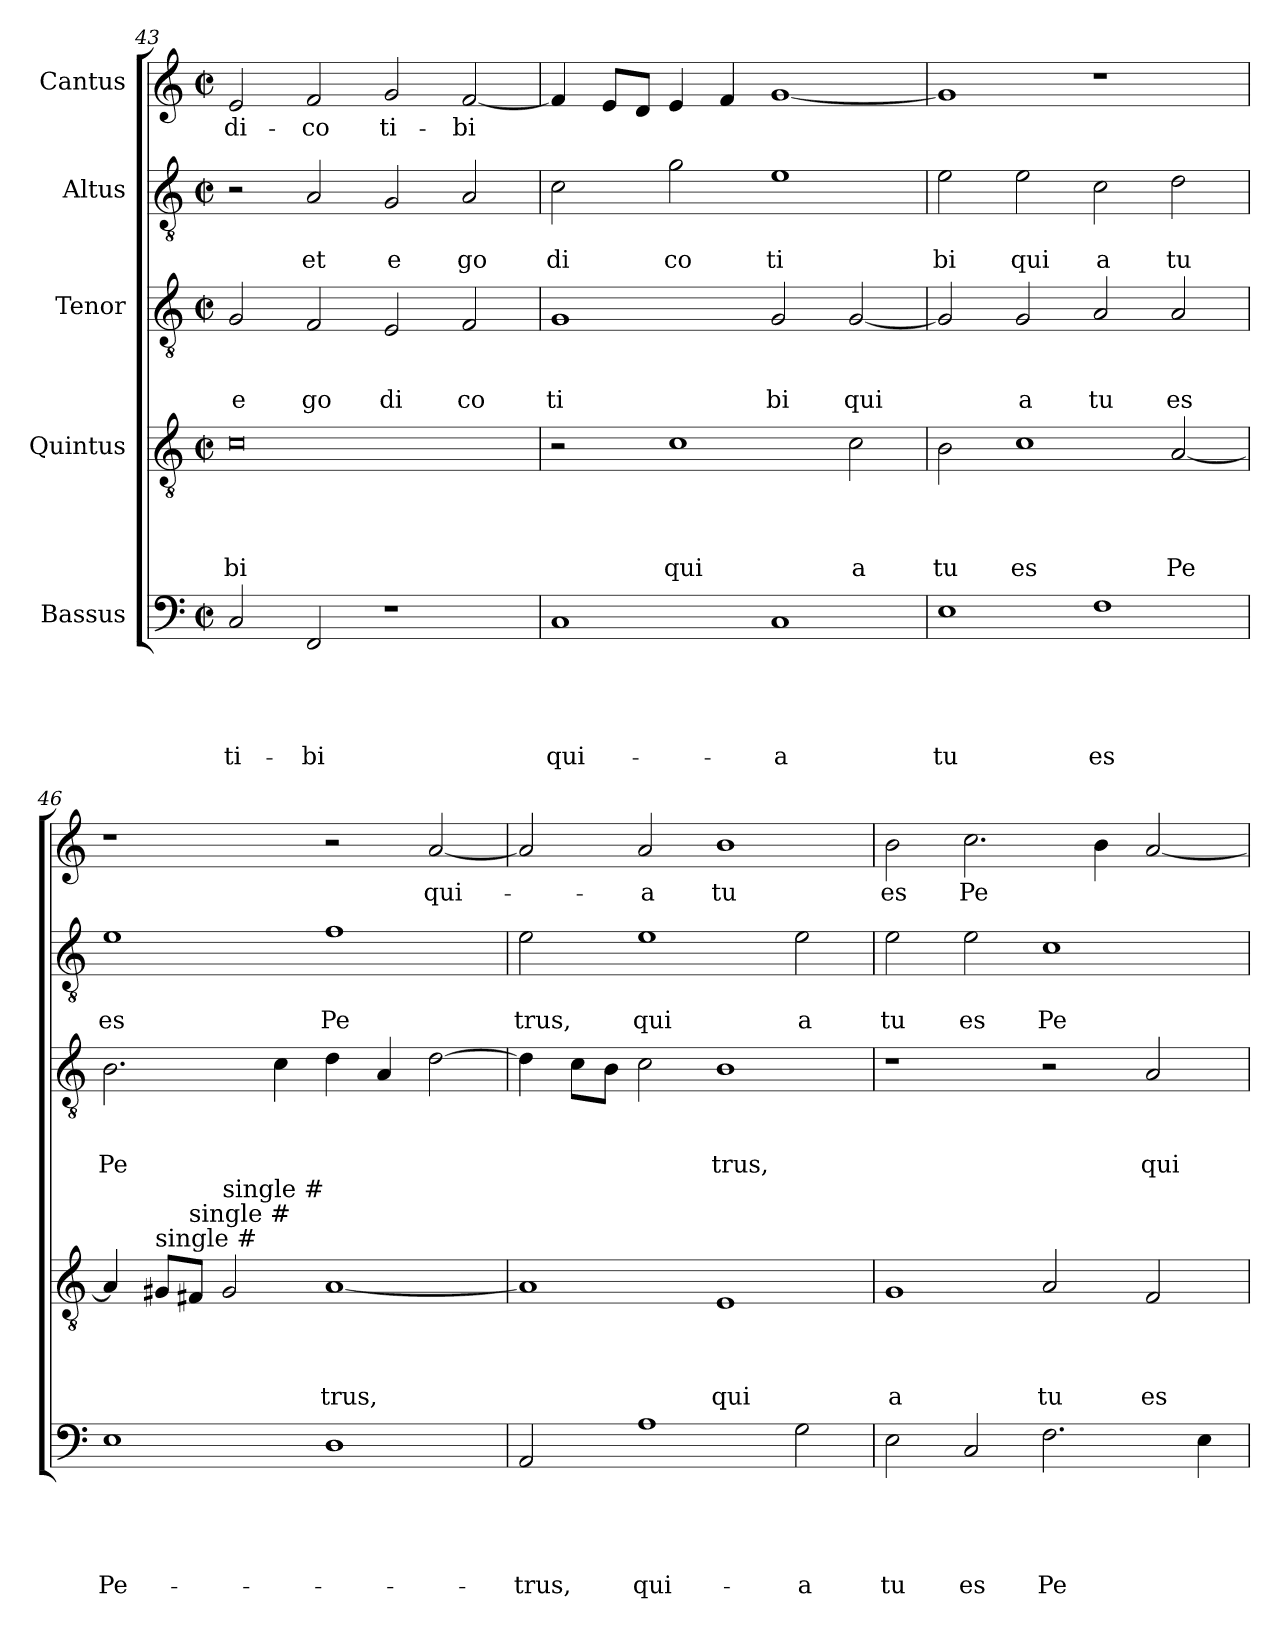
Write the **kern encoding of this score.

**kern	**text	**text	**text	**text	**text	**kern	**text	**text	**text	**text	**kern	**text	**text	**text	**kern	**text	**text	**kern	**text
*part5	*part5	*part5	*part5	*part5	*part5	*part4	*part4	*part4	*part4	*part4	*part3	*part3	*part3	*part3	*part2	*part2	*part2	*part1	*part1
*staff5	*staff5	*staff5	*staff5	*staff5	*staff5	*staff4	*staff4	*staff4	*staff4	*staff4	*staff3	*staff3	*staff3	*staff3	*staff2	*staff2	*staff2	*staff1	*staff1
*I"Bassus	*	*	*	*	*	*I"Quintus	*	*	*	*	*I"Tenor	*	*	*	*I"Altus	*	*	*I"Cantus	*
!!LO:PB:g=z
*clefF4	*	*	*	*	*	*clefGv2	*	*	*	*	*clefGv2	*	*	*	*clefGv2	*	*	*clefG2	*
*k[]	*	*	*	*	*	*k[]	*	*	*	*	*k[]	*	*	*	*k[]	*	*	*k[]	*
*C:	*	*	*	*	*	*C:	*	*	*	*	*C:	*	*	*	*C:	*	*	*C:	*
*M2/2	*	*	*	*	*	*M2/2	*	*	*	*	*M2/2	*	*	*	*M2/2	*	*	*M2/2	*
*met(c|)	*	*	*	*	*	*met(c|)	*	*	*	*	*met(c|)	*	*	*	*met(c|)	*	*	*met(c|)	*
=43	=43	=43	=43	=43	=43	=43	=43	=43	=43	=43	=43	=43	=43	=43	=43	=43	=43	=43	=43
!	!	!	!	!	!LO:LY:b	!	!	!	!	!LO:LY:b	!	!	!	!LO:LY:b	!	!	!	!	!LO:LY:b
2C/	.	.	.	.	ti-	0c	.	.	.	bi	2G/	.	.	e	2r	.	.	2e/	di-
!	!	!	!	!	!LO:LY:b	!	!	!	!	!	!	!	!	!LO:LY:b	!	!	!LO:LY:b	!	!LO:LY:b
2FF/	.	.	.	.	-bi	.	.	.	.	.	2F/	.	.	go	2A/	.	et	2f/	-co
!	!	!	!	!	!	!	!	!	!	!	!	!	!	!LO:LY:b	!	!	!LO:LY:b	!	!LO:LY:b
1r	.	.	.	.	.	.	.	.	.	.	2E/	.	.	di	2G/	.	e	2g/	ti-
!	!	!	!	!	!	!	!	!	!	!	!	!	!	!LO:LY:b	!	!	!LO:LY:b	!	!LO:LY:b
.	.	.	.	.	.	.	.	.	.	.	2F/	.	.	co	2A/	.	go	[<2f/	-bi
=44	=44	=44	=44	=44	=44	=44	=44	=44	=44	=44	=44	=44	=44	=44	=44	=44	=44	=44	=44
!	!	!	!	!	!LO:LY:b	!	!	!	!	!	!	!	!	!LO:LY:b	!	!	!LO:LY:b	!	!
1C	.	.	.	.	qui-	2r	.	.	.	.	1G	.	.	ti	2c\	.	di	4f/]	.
.	.	.	.	.	.	.	.	.	.	.	.	.	.	.	.	.	.	8e/L	.
.	.	.	.	.	.	.	.	.	.	.	.	.	.	.	.	.	.	8d/J	.
!	!	!	!	!	!	!	!	!	!	!LO:LY:b	!	!	!	!	!	!	!LO:LY:b	!	!
.	.	.	.	.	.	1c	.	.	.	qui	.	.	.	.	2g\	.	co	4e/	.
.	.	.	.	.	.	.	.	.	.	.	.	.	.	.	.	.	.	4f/	.
!	!	!	!	!	!LO:LY:b	!	!	!	!	!	!	!	!	!LO:LY:b	!	!	!LO:LY:b	!	!
1C	.	.	.	.	-a	.	.	.	.	.	2G/	.	.	bi	1e	.	ti	[<1g	.
!	!	!	!	!	!	!	!	!	!	!LO:LY:b	!	!	!	!LO:LY:b	!	!	!	!	!
.	.	.	.	.	.	2c\	.	.	.	a	[<2G/	.	.	qui	.	.	.	.	.
=45	=45	=45	=45	=45	=45	=45	=45	=45	=45	=45	=45	=45	=45	=45	=45	=45	=45	=45	=45
!	!	!	!	!	!LO:LY:b	!	!	!	!	!LO:LY:b	!	!	!	!	!	!	!LO:LY:b	!	!
1E	.	.	.	.	tu	2B\	.	.	.	tu	2G/]	.	.	.	2e\	.	bi	1g]	.
!	!	!	!	!	!	!	!	!	!	!LO:LY:b	!	!	!	!LO:LY:b	!	!	!LO:LY:b	!	!
.	.	.	.	.	.	1c	.	.	.	es	2G/	.	.	a	2e\	.	qui	.	.
!	!	!	!	!	!LO:LY:b	!	!	!	!	!	!	!	!	!LO:LY:b	!	!	!LO:LY:b	!	!
1F	.	.	.	.	es	.	.	.	.	.	2A/	.	.	tu	2c\	.	a	1r	.
!	!	!	!	!	!	!	!	!	!	!LO:LY:b	!	!	!	!LO:LY:b	!	!	!LO:LY:b	!	!
.	.	.	.	.	.	[<2A/	.	.	.	Pe	2A/	.	.	es	2d\	.	tu	.	.
=46	=46	=46	=46	=46	=46	=46	=46	=46	=46	=46	=46	=46	=46	=46	=46	=46	=46	=46	=46
!	!	!	!	!	!LO:LY:b	!	!	!	!	!	!	!	!	!LO:LY:b	!	!	!LO:LY:b	!	!
1E	.	.	.	.	Pe-	4A/]	.	.	.	.	2.B\	.	.	Pe	1e	.	es	1r	.
!	!	!	!	!	!	!LO:TX:a:t=single #	!	!	!	!	!	!	!	!	!	!	!	!	!
.	.	.	.	.	.	8G#/L	.	.	.	.	.	.	.	.	.	.	.	.	.
!	!	!	!	!	!	!LO:TX:a:t=single #	!	!	!	!	!	!	!	!	!	!	!	!	!
.	.	.	.	.	.	8F#/J	.	.	.	.	.	.	.	.	.	.	.	.	.
!	!	!	!	!	!	!LO:TX:a:t=single #	!	!	!	!	!	!	!	!	!	!	!	!	!
.	.	.	.	.	.	2G#/	.	.	.	.	.	.	.	.	.	.	.	.	.
.	.	.	.	.	.	.	.	.	.	.	4c\	.	.	.	.	.	.	.	.
!	!	!	!	!	!	!	!	!	!	!LO:LY:b	!	!	!	!	!	!	!LO:LY:b	!	!
1D	.	.	.	.	.	[<1A	.	.	.	trus,	4d\	.	.	.	1f	.	Pe	2r	.
.	.	.	.	.	.	.	.	.	.	.	4A/	.	.	.	.	.	.	.	.
!	!	!	!	!	!	!	!	!	!	!	!	!	!	!	!	!	!	!	!LO:LY:b
.	.	.	.	.	.	.	.	.	.	.	[>2d\	.	.	.	.	.	.	[<2a/	qui-
=47	=47	=47	=47	=47	=47	=47	=47	=47	=47	=47	=47	=47	=47	=47	=47	=47	=47	=47	=47
!	!	!	!	!	!LO:LY:b	!	!	!	!	!	!	!	!	!	!	!	!LO:LY:b	!	!
2AA/	.	.	.	.	-trus,	1A]	.	.	.	.	4d\]	.	.	.	2e\	.	trus,	2a/]	.
.	.	.	.	.	.	.	.	.	.	.	8c\L	.	.	.	.	.	.	.	.
.	.	.	.	.	.	.	.	.	.	.	8B\J	.	.	.	.	.	.	.	.
!	!	!	!	!	!LO:LY:b	!	!	!	!	!	!	!	!	!	!	!	!LO:LY:b	!	!LO:LY:b
1A	.	.	.	.	qui-	.	.	.	.	.	2c\	.	.	.	1e	.	qui	2a/	-a
!	!	!	!	!	!	!	!	!	!	!LO:LY:b	!	!	!	!LO:LY:b	!	!	!	!	!LO:LY:b
.	.	.	.	.	.	1E	.	.	.	qui	1B	.	.	trus,	.	.	.	1b	tu
!	!	!	!	!	!LO:LY:b	!	!	!	!	!	!	!	!	!	!	!	!LO:LY:b	!	!
2G\	.	.	.	.	-a	.	.	.	.	.	.	.	.	.	2e\	.	a	.	.
!!LO:PB:g=z
=48	=48	=48	=48	=48	=48	=48	=48	=48	=48	=48	=48	=48	=48	=48	=48	=48	=48	=48	=48
!	!	!	!	!	!LO:LY:b	!	!	!	!	!LO:LY:b	!	!	!	!	!	!	!LO:LY:b	!	!LO:LY:b
2E\	.	.	.	.	tu	1G	.	.	.	a	1r	.	.	.	2e\	.	tu	2b\	es
!	!	!	!	!	!LO:LY:b	!	!	!	!	!	!	!	!	!	!	!	!LO:LY:b	!	!LO:LY:b
2C/	.	.	.	.	es	.	.	.	.	.	.	.	.	.	2e\	.	es	2.cc\	Pe
!	!	!	!	!	!LO:LY:b	!	!	!	!	!LO:LY:b	!	!	!	!	!	!	!LO:LY:b	!	!
2.F\	.	.	.	.	Pe	2A/	.	.	.	tu	2r	.	.	.	1c	.	Pe	.	.
.	.	.	.	.	.	.	.	.	.	.	.	.	.	.	.	.	.	4b\	.
!	!	!	!	!	!	!	!	!	!	!LO:LY:b	!	!	!	!LO:LY:b	!	!	!	!	!
.	.	.	.	.	.	2F/	.	.	.	es	2A/	.	.	qui-	.	.	.	[<2a/	.
4E\	.	.	.	.	.	.	.	.	.	.	.	.	.	.	.	.	.	.	.
=	=	=	=	=	=	=	=	=	=	=	=	=	=	=	=	=	=	=	=
*-	*-	*-	*-	*-	*-	*-	*-	*-	*-	*-	*-	*-	*-	*-	*-	*-	*-	*-	*-
